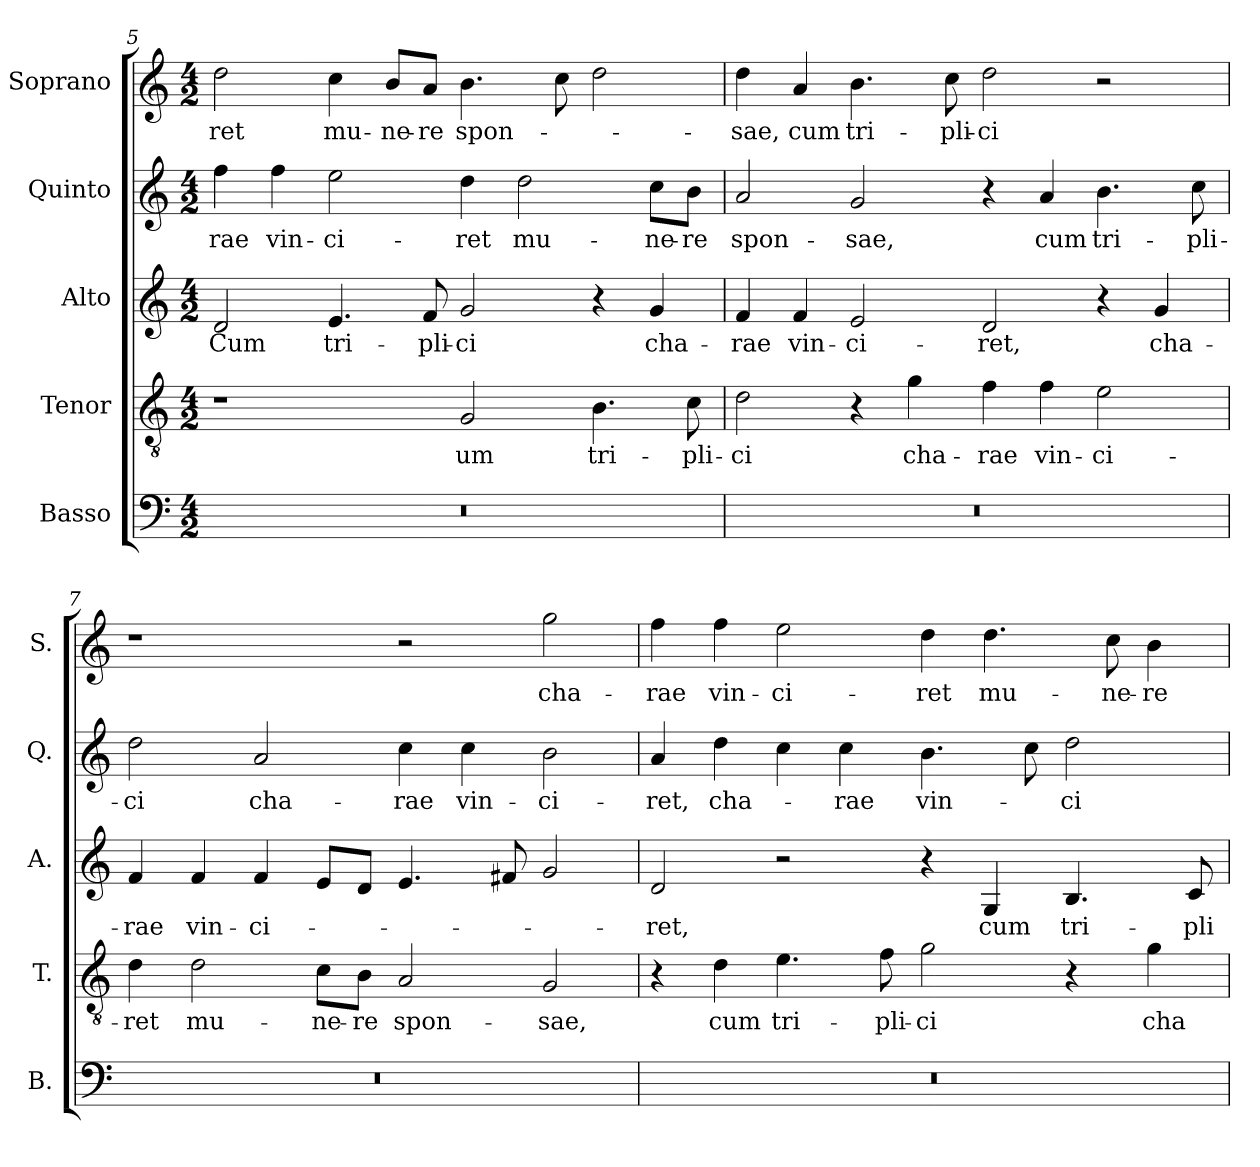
**kern	**kern	**text	**kern	**text	**kern	**text	**kern	**text
*part5	*part4	*part4	*part3	*part3	*part2	*part2	*part1	*part1
*staff5	*staff4	*staff4	*staff3	*staff3	*staff2	*staff2	*staff1	*staff1
*I"Basso	*I"Tenor	*	*I"Alto	*	*I"Quinto	*	*I"Soprano	*
*I'B.	*I'T.	*	*I'A.	*	*I'Q.	*	*I'S.	*
*clefF4	*clefGv2	*	*clefG2	*	*clefG2	*	*clefG2	*
*	*ITrd7c12	*	*	*	*	*	*	*
*k[]	*k[]	*	*k[]	*	*k[]	*	*k[]	*
*C:	*C:	*	*C:	*	*C:	*	*C:	*
*M4/2	*M4/2	*	*M4/2	*	*M4/2	*	*M4/2	*
=5	=5	=5	=5	=5	=5	=5	=5	=5
!LO:N:vis=1	!	!	!	!	!	!	!	!
!	!	!	!	!LO:LY:b:color=#000000	!	!	!	!
!	!	!	!	!	!	!LO:LY:b:color=#000000	!	!
!	!	!	!	!	!	!	!	!LO:LY:b:color=#000000
0r	1r	.	2di/	Cum	4ffi\	-rae	2ddi\	-ret
!	!	!	!	!	!	!LO:LY:b:color=#000000	!	!
.	.	.	.	.	4ffi\	vin-	.	.
!	!	!	!	!LO:LY:b:color=#000000	!	!	!	!
!	!	!	!	!	!	!LO:LY:b:color=#000000	!	!
!	!	!	!	!	!	!	!	!LO:LY:b:color=#000000
.	.	.	4.ei/	tri-	2eei\	-ci-	4cci\	mu-
!	!	!	!	!	!	!	!	!LO:LY:b:color=#000000
.	.	.	.	.	.	.	8bi/L	-ne-
!	!	!	!	!LO:LY:b:color=#000000	!	!	!	!
!	!	!	!	!	!	!	!	!LO:LY:b:color=#000000
.	.	.	8fi/	-pli-	.	.	8ai/J	-re
!	!	!LO:LY:b:color=#000000	!	!	!	!	!	!
!	!	!	!	!LO:LY:b:color=#000000	!	!	!	!
!	!	!	!	!	!	!LO:LY:b:color=#000000	!	!
!	!	!	!	!	!	!	!	!LO:LY:b:color=#000000
.	2GGi/	um	2gi/	-ci	4ddi\	-ret	4.bi\	spon-
!	!	!	!	!	!	!LO:LY:b:color=#000000	!	!
.	.	.	.	.	2ddi\	mu-	.	.
.	.	.	.	.	.	.	8cci\	.
!	!	!LO:LY:b:color=#000000	!	!	!	!	!	!
.	4.BBi\	tri-	4r	.	.	.	2ddi\	.
!	!	!	!	!LO:LY:b:color=#000000	!	!	!	!
!	!	!	!	!	!	!LO:LY:b:color=#000000	!	!
.	.	.	4gi/	cha-	8cci\L	-ne-	.	.
!	!	!LO:LY:b:color=#000000	!	!	!	!	!	!
!	!	!	!	!	!	!LO:LY:b:color=#000000	!	!
.	8Ci\	-pli-	.	.	8bi\J	-re	.	.
!!LO:LB:g=z
=6	=6	=6	=6	=6	=6	=6	=6	=6
!LO:N:vis=1	!	!	!	!	!	!	!	!
!	!	!LO:LY:b:color=#000000	!	!	!	!	!	!
!	!	!	!	!LO:LY:b:color=#000000	!	!	!	!
!	!	!	!	!	!	!LO:LY:b:color=#000000	!	!
!	!	!	!	!	!	!	!	!LO:LY:b:color=#000000
0r	2Di\	-ci	4fi/	-rae	2ai/	spon-	4ddi\	-sae,
!	!	!	!	!LO:LY:b:color=#000000	!	!	!	!
!	!	!	!	!	!	!	!	!LO:LY:b:color=#000000
.	.	.	4fi/	vin-	.	.	4ai/	cum
!	!	!	!	!LO:LY:b:color=#000000	!	!	!	!
!	!	!	!	!	!	!LO:LY:b:color=#000000	!	!
!	!	!	!	!	!	!	!	!LO:LY:b:color=#000000
.	4r	.	2ei/	-ci-	2gi/	-sae,	4.bi\	tri-
!	!	!LO:LY:b:color=#000000	!	!	!	!	!	!
.	4Gi\	cha-	.	.	.	.	.	.
!	!	!	!	!	!	!	!	!LO:LY:b:color=#000000
.	.	.	.	.	.	.	8cci\	-pli-
!	!	!LO:LY:b:color=#000000	!	!	!	!	!	!
!	!	!	!	!LO:LY:b:color=#000000	!	!	!	!
!	!	!	!	!	!	!	!	!LO:LY:b:color=#000000
.	4Fi\	-rae	2di/	-ret,	4r	.	2ddi\	-ci
!	!	!LO:LY:b:color=#000000	!	!	!	!	!	!
!	!	!	!	!	!	!LO:LY:b:color=#000000	!	!
.	4Fi\	vin-	.	.	4ai/	cum	.	.
!	!	!LO:LY:b:color=#000000	!	!	!	!	!	!
!	!	!	!	!	!	!LO:LY:b:color=#000000	!	!
.	2Ei\	-ci-	4r	.	4.bi\	tri-	2r	.
!	!	!	!	!LO:LY:b:color=#000000	!	!	!	!
.	.	.	4gi/	cha-	.	.	.	.
!	!	!	!	!	!	!LO:LY:b:color=#000000	!	!
.	.	.	.	.	8cci\	-pli-	.	.
=7	=7	=7	=7	=7	=7	=7	=7	=7
!LO:N:vis=1	!	!	!	!	!	!	!	!
!	!	!LO:LY:b:color=#000000	!	!	!	!	!	!
!	!	!	!	!LO:LY:b:color=#000000	!	!	!	!
!	!	!	!	!	!	!LO:LY:b:color=#000000	!	!
0r	4Di\	-ret	4fi/	-rae	2ddi\	-ci	1r	.
!	!	!LO:LY:b:color=#000000	!	!	!	!	!	!
!	!	!	!	!LO:LY:b:color=#000000	!	!	!	!
.	2Di\	mu-	4fi/	vin-	.	.	.	.
!	!	!	!	!LO:LY:b:color=#000000	!	!	!	!
!	!	!	!	!	!	!LO:LY:b:color=#000000	!	!
.	.	.	4fi/	-ci-	2ai/	cha-	.	.
!	!	!LO:LY:b:color=#000000	!	!	!	!	!	!
.	8Ci\L	-ne-	8ei/L	.	.	.	.	.
!	!	!LO:LY:b:color=#000000	!	!	!	!	!	!
.	8BBi\J	-re	8di/J	.	.	.	.	.
!	!	!LO:LY:b:color=#000000	!	!	!	!	!	!
!	!	!	!	!	!	!LO:LY:b:color=#000000	!	!
.	2AAi/	spon-	4.ei/	.	4cci\	-rae	2r	.
!	!	!	!	!	!	!LO:LY:b:color=#000000	!	!
.	.	.	.	.	4cci\	vin-	.	.
.	.	.	8f#Xi/	.	.	.	.	.
!	!	!LO:LY:b:color=#000000	!	!	!	!	!	!
!	!	!	!	!	!	!LO:LY:b:color=#000000	!	!
!	!	!	!	!	!	!	!	!LO:LY:b:color=#000000
.	2GGi/	-sae,	2gi/	.	2bi\	-ci-	2ggi\	cha-
=8	=8	=8	=8	=8	=8	=8	=8	=8
!LO:N:vis=1	!	!	!	!	!	!	!	!
!	!	!	!	!LO:LY:b:color=#000000	!	!	!	!
!	!	!	!	!	!	!LO:LY:b:color=#000000	!	!
!	!	!	!	!	!	!	!	!LO:LY:b:color=#000000
0r	4r	.	2di/	-ret,	4ai/	-ret,	4ffi\	-rae
!	!	!LO:LY:b:color=#000000	!	!	!	!	!	!
!	!	!	!	!	!	!LO:LY:b:color=#000000	!	!
!	!	!	!	!	!	!	!	!LO:LY:b:color=#000000
.	4Di\	cum	.	.	4ddi\	cha-	4ffi\	vin-
!	!	!LO:LY:b:color=#000000	!	!	!	!	!	!
!	!	!	!	!	!	!	!	!LO:LY:b:color=#000000
.	4.Ei\	tri-	2r	.	4cci\	.	2eei\	-ci-
!	!	!	!	!	!	!LO:LY:b:color=#000000	!	!
.	.	.	.	.	4cci\	-rae	.	.
!	!	!LO:LY:b:color=#000000	!	!	!	!	!	!
.	8Fi\	-pli-	.	.	.	.	.	.
!	!	!LO:LY:b:color=#000000	!	!	!	!	!	!
!	!	!	!	!	!	!LO:LY:b:color=#000000	!	!
!	!	!	!	!	!	!	!	!LO:LY:b:color=#000000
.	2Gi\	-ci	4r	.	4.bi\	vin-	4ddi\	-ret
!	!	!	!	!LO:LY:b:color=#000000	!	!	!	!
!	!	!	!	!	!	!	!	!LO:LY:b:color=#000000
.	.	.	4Gi/	cum	.	.	4.ddi\	mu-
.	.	.	.	.	8cci\	.	.	.
!	!	!	!	!LO:LY:b:color=#000000	!	!	!	!
!	!	!	!	!	!	!LO:LY:b:color=#000000	!	!
.	4r	.	4.Bi/	tri-	2ddi\	-ci-	.	.
!	!	!	!	!	!	!	!	!LO:LY:b:color=#000000
.	.	.	.	.	.	.	8cci\	-ne-
!	!	!LO:LY:b:color=#000000	!	!	!	!	!	!
!	!	!	!	!	!	!	!	!LO:LY:b:color=#000000
.	4Gi\	cha-	.	.	.	.	4bi\	-re
!	!	!	!	!LO:LY:b:color=#000000	!	!	!	!
.	.	.	8ci/	-pli-	.	.	.	.
=	=	=	=	=	=	=	=	=
*-	*-	*-	*-	*-	*-	*-	*-	*-
